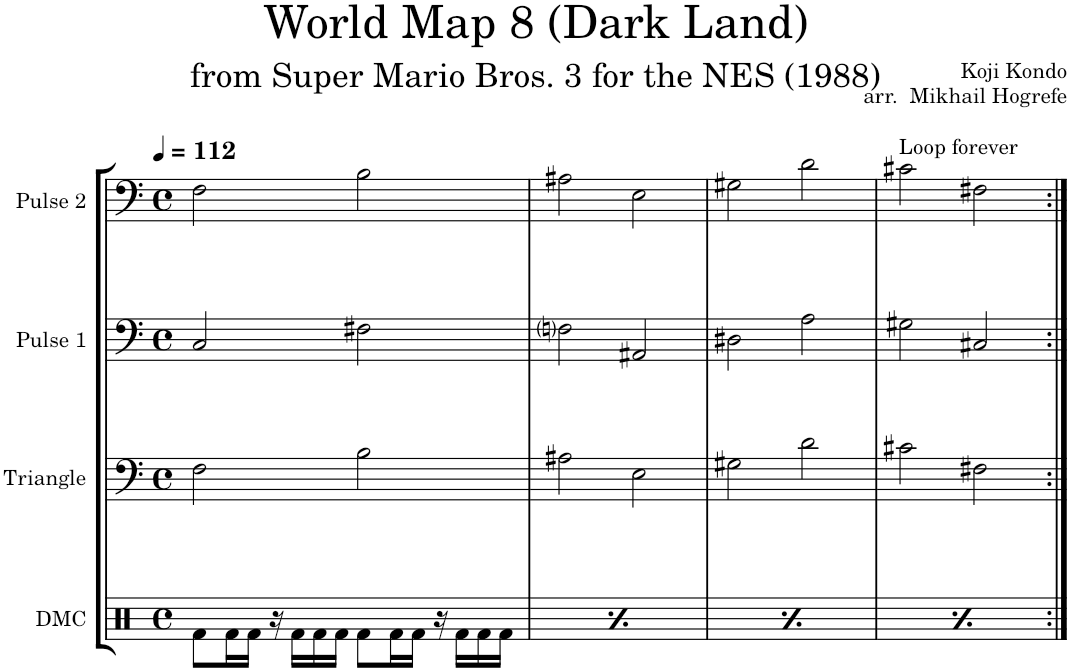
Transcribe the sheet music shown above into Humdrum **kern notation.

**kern	**kern	**kern	**kern
*part4	*part3	*part2	*part1
*staff4	*staff3	*staff2	*staff1
*I"DMC	*I"Triangle	*I"Pulse 1	*I"Pulse 2
*I'DMC	*I'Tr.	*I'P. 1	*I'P. 2
*clefX	*clefF4	*clefF4	*clefF4
*k[]	*k[]	*k[]	*k[]
*M4/4	*M4/4	*M4/4	*M4/4
*met(c)	*met(c)	*met(c)	*met(c)
*MM112	*MM112	*MM112	*MM112
=1	=1	=1	=1
8Rf\L	2F\	2C/	2F\
16Rf\L	.	.	.
16Rf\JJ	.	.	.
16r	.	.	.
16Rf\LL	.	.	.
16Rf\	.	.	.
16Rf\JJ	.	.	.
8Rf\L	2B\	2F#X\	2B\
16Rf\L	.	.	.
16Rf\JJ	.	.	.
16r	.	.	.
16Rf\LL	.	.	.
16Rf\	.	.	.
16Rf\JJ	.	.	.
=2	=2	=2	=2
8Rf\L	2A#X\	2Fni\	2A#X\
16Rf\L	.	.	.
16Rf\JJ	.	.	.
16r	.	.	.
16Rf\LL	.	.	.
16Rf\	.	.	.
16Rf\JJ	.	.	.
8Rf\L	2E\	2AA#X/	2E\
16Rf\L	.	.	.
16Rf\JJ	.	.	.
16r	.	.	.
16Rf\LL	.	.	.
16Rf\	.	.	.
16Rf\JJ	.	.	.
=3	=3	=3	=3
8Rf\L	2G#X\	2D#X\	2G#X\
16Rf\L	.	.	.
16Rf\JJ	.	.	.
16r	.	.	.
16Rf\LL	.	.	.
16Rf\	.	.	.
16Rf\JJ	.	.	.
8Rf\L	2d\	2A\	2d\
16Rf\L	.	.	.
16Rf\JJ	.	.	.
16r	.	.	.
16Rf\LL	.	.	.
16Rf\	.	.	.
16Rf\JJ	.	.	.
=4	=4	=4	=4
!	!	!	!LO:TX:a:t=Loop forever
8Rf\L	2c#X\	2G#X\	2c#X\
16Rf\L	.	.	.
16Rf\JJ	.	.	.
16r	.	.	.
16Rf\LL	.	.	.
16Rf\	.	.	.
16Rf\JJ	.	.	.
8Rf\L	2F#X\	2C#X/	2F#X\
16Rf\L	.	.	.
16Rf\JJ	.	.	.
16r	.	.	.
16Rf\LL	.	.	.
16Rf\	.	.	.
16Rf\JJ	.	.	.
=:|!	=:|!	=:|!	=:|!
*-	*-	*-	*-
